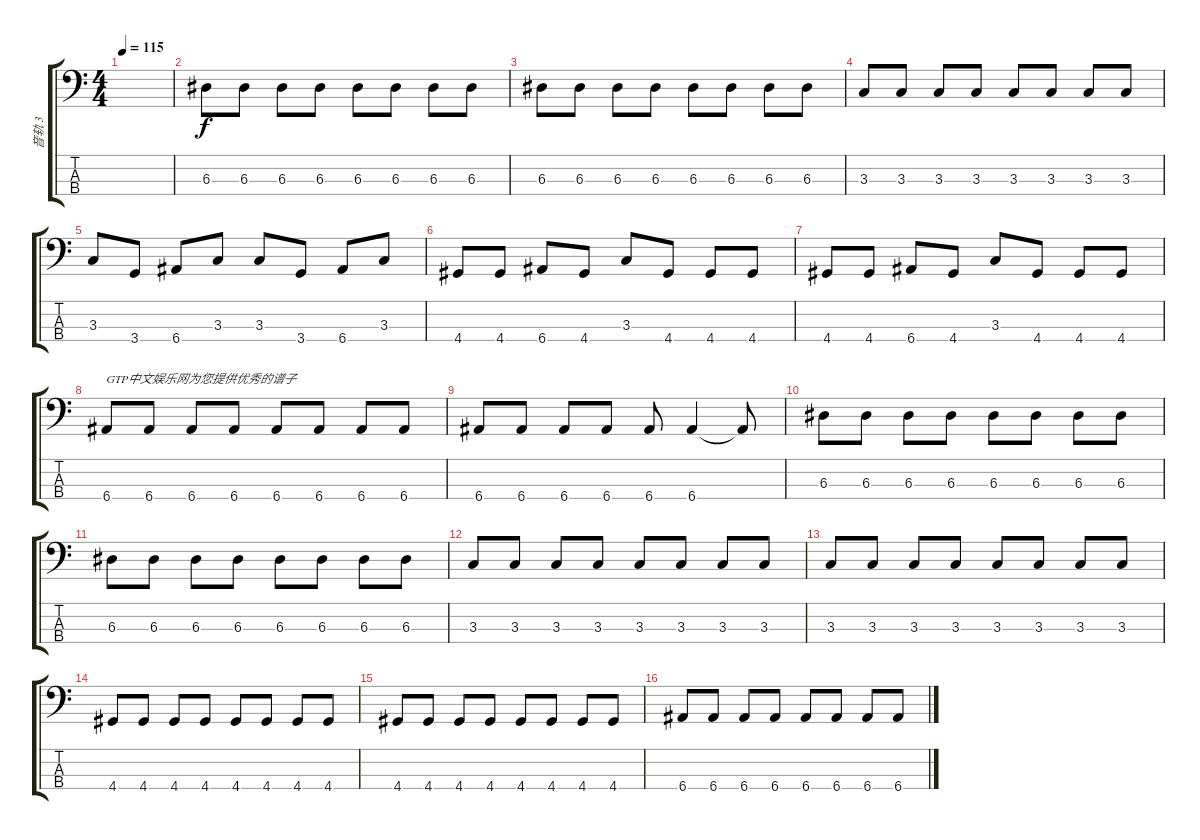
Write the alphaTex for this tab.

\track ("音轨 3" "音轨 3") {instrument electricbassfinger}
\staff {score tabs}
\tuning (G2 D2 A1 E1) {hide}
\ts (4 4)
\tempo 115
\clef f4
\ks c
|
6.3.8 6.3.8 6.3.8 6.3.8 6.3.8 6.3.8 6.3.8 6.3.8 |
6.3.8 6.3.8 6.3.8 6.3.8 6.3.8 6.3.8 6.3.8 6.3.8 |
3.3.8 3.3.8 3.3.8 3.3.8 3.3.8 3.3.8 3.3.8 3.3.8 |
3.3.8 3.4.8 6.4.8 3.3.8 3.3.8 3.4.8 6.4.8 3.3.8 |
4.4.8 4.4.8 6.4.8 4.4.8 3.3.8 4.4.8 4.4.8 4.4.8 |
4.4.8 4.4.8 6.4.8 4.4.8 3.3.8 4.4.8 4.4.8 4.4.8 |
6.4.8{txt "GTP中文娱乐网为您提供优秀的谱子"} 6.4.8 6.4.8 6.4.8 6.4.8 6.4.8 6.4.8 6.4.8 |
6.4.8 6.4.8 6.4.8 6.4.8 6.4.8 6.4.4 6.4{t}.8 |
6.3.8 6.3.8 6.3.8 6.3.8 6.3.8 6.3.8 6.3.8 6.3.8 |
6.3.8 6.3.8 6.3.8 6.3.8 6.3.8 6.3.8 6.3.8 6.3.8 |
3.3.8 3.3.8 3.3.8 3.3.8 3.3.8 3.3.8 3.3.8 3.3.8 |
3.3.8 3.3.8 3.3.8 3.3.8 3.3.8 3.3.8 3.3.8 3.3.8 |
4.4.8 4.4.8 4.4.8 4.4.8 4.4.8 4.4.8 4.4.8 4.4.8 |
4.4.8 4.4.8 4.4.8 4.4.8 4.4.8 4.4.8 4.4.8 4.4.8 |
6.4.8 6.4.8 6.4.8 6.4.8 6.4.8 6.4.8 6.4.8 6.4.8
